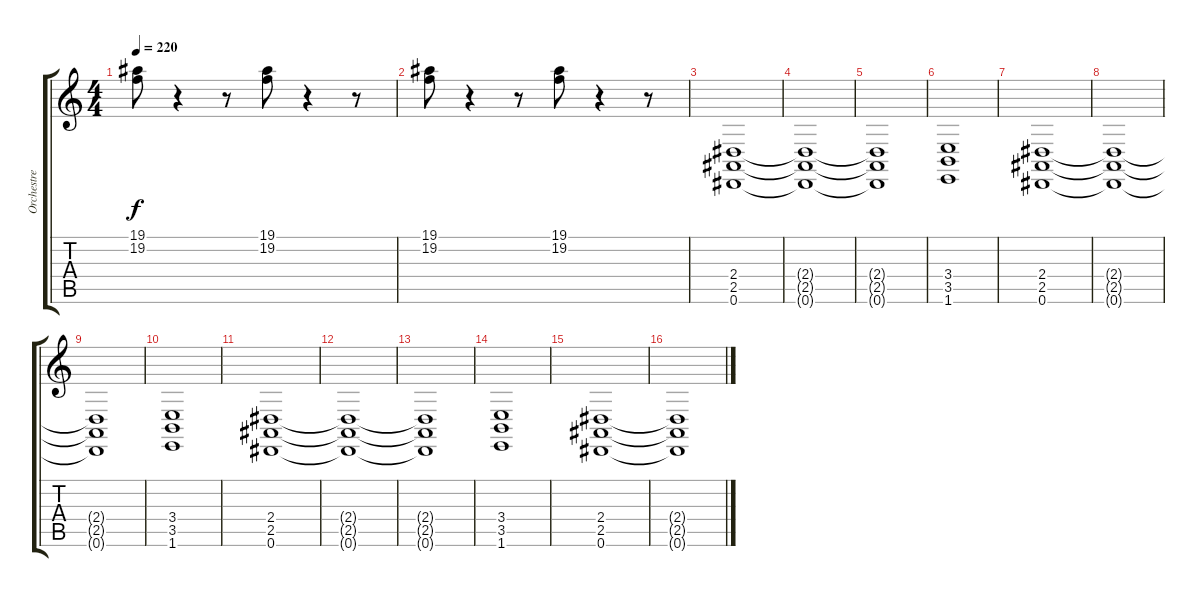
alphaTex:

\track ("Orchestre" "Orchestre") {instrument stringensemble1}
\staff {score tabs}
\tuning (Eb4 Bb3 Gb3 Db3 Ab2 Eb2) {hide}
\ts (4 4)
\tempo 220
\clef g2
\ks c
(19.1 19.2).8{dy f} r.4 r.8 (19.1 19.2).8 r.4 r.8 |
(19.1 19.2).8 r.4 r.8 (19.1 19.2).8 r.4 r.8 |
(2.4 2.5 0.6).1 |
(2.4{t} 2.5{t} 0.6{t}).1 |
(2.4{t} 2.5{t} 0.6{t}).1 |
(3.4 3.5 1.6).1 |
(2.4 2.5 0.6).1 |
(2.4{t} 2.5{t} 0.6{t}).1 |
(2.4{t} 2.5{t} 0.6{t}).1 |
(3.4 3.5 1.6).1 |
(2.4 2.5 0.6).1 |
(2.4{t} 2.5{t} 0.6{t}).1 |
(2.4{t} 2.5{t} 0.6{t}).1 |
(3.4 3.5 1.6).1 |
(2.4 2.5 0.6).1 |
(2.4{t} 2.5{t} 0.6{t}).1
